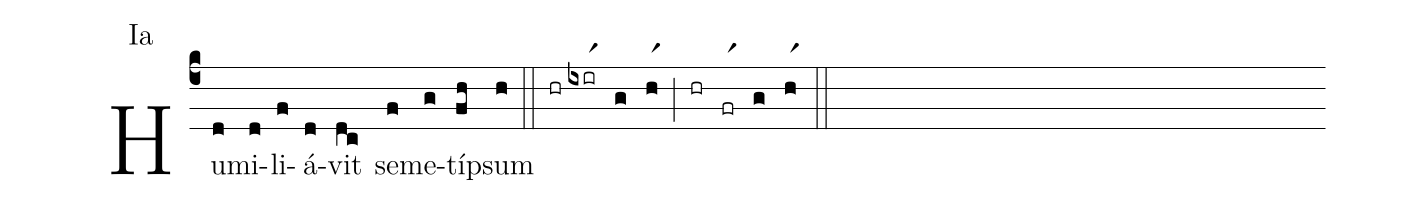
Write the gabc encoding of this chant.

annotation: Ia;
%%
(c4)Hu(d)mi(d)li(f)á(d)vit(dc) se(f)me(g)tí(fh)psum(h) (::) (hr)(ixirr1)(g)(hr1)(;)(hr)(frr1)(g)(hr1)(::)
